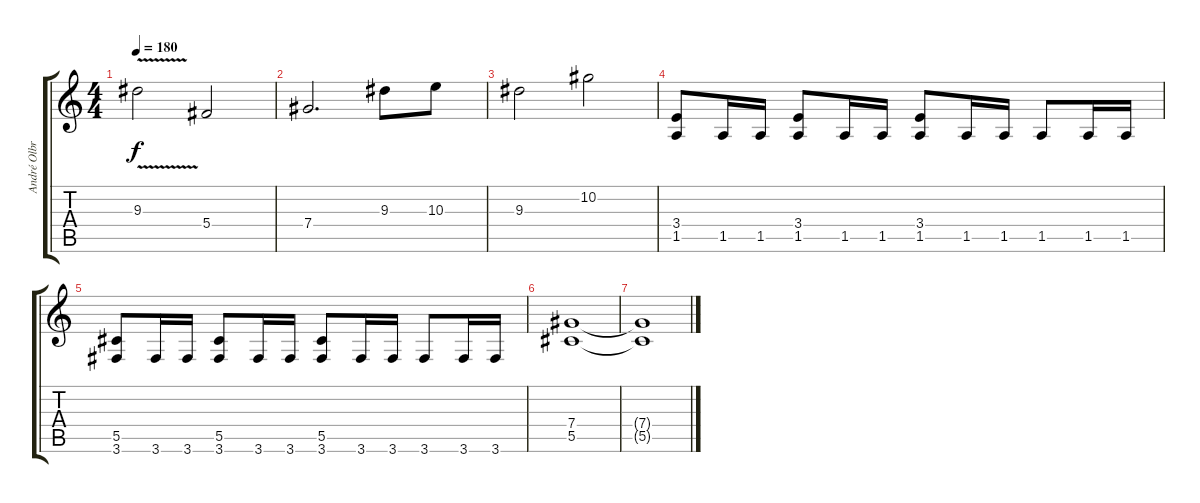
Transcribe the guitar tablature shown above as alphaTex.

\track ("André Olbrich" "André Olbr") {instrument distortionguitar}
\staff {score tabs}
\tuning (Eb4 Bb3 Gb3 Db3 Ab2 Eb2) {hide}
\ts (4 4)
\tempo 180
\clef g2
\ks c
9.3{v}.2{dy f} 5.4.2 |
7.4.2{d} 9.3.8 10.3.8 |
9.3.2 10.2.2 |
(3.4 1.5).8 1.5.16 1.5.16 (3.4 1.5).8 1.5.16 1.5.16 (3.4 1.5).8 1.5.16 1.5.16 1.5.8 1.5.16 1.5.16 |
(5.5 3.6).8 3.6.16 3.6.16 (5.5 3.6).8 3.6.16 3.6.16 (5.5 3.6).8 3.6.16 3.6.16 3.6.8 3.6.16 3.6.16 |
(7.4 5.5).1 |
(7.4{t} 5.5{t}).1
